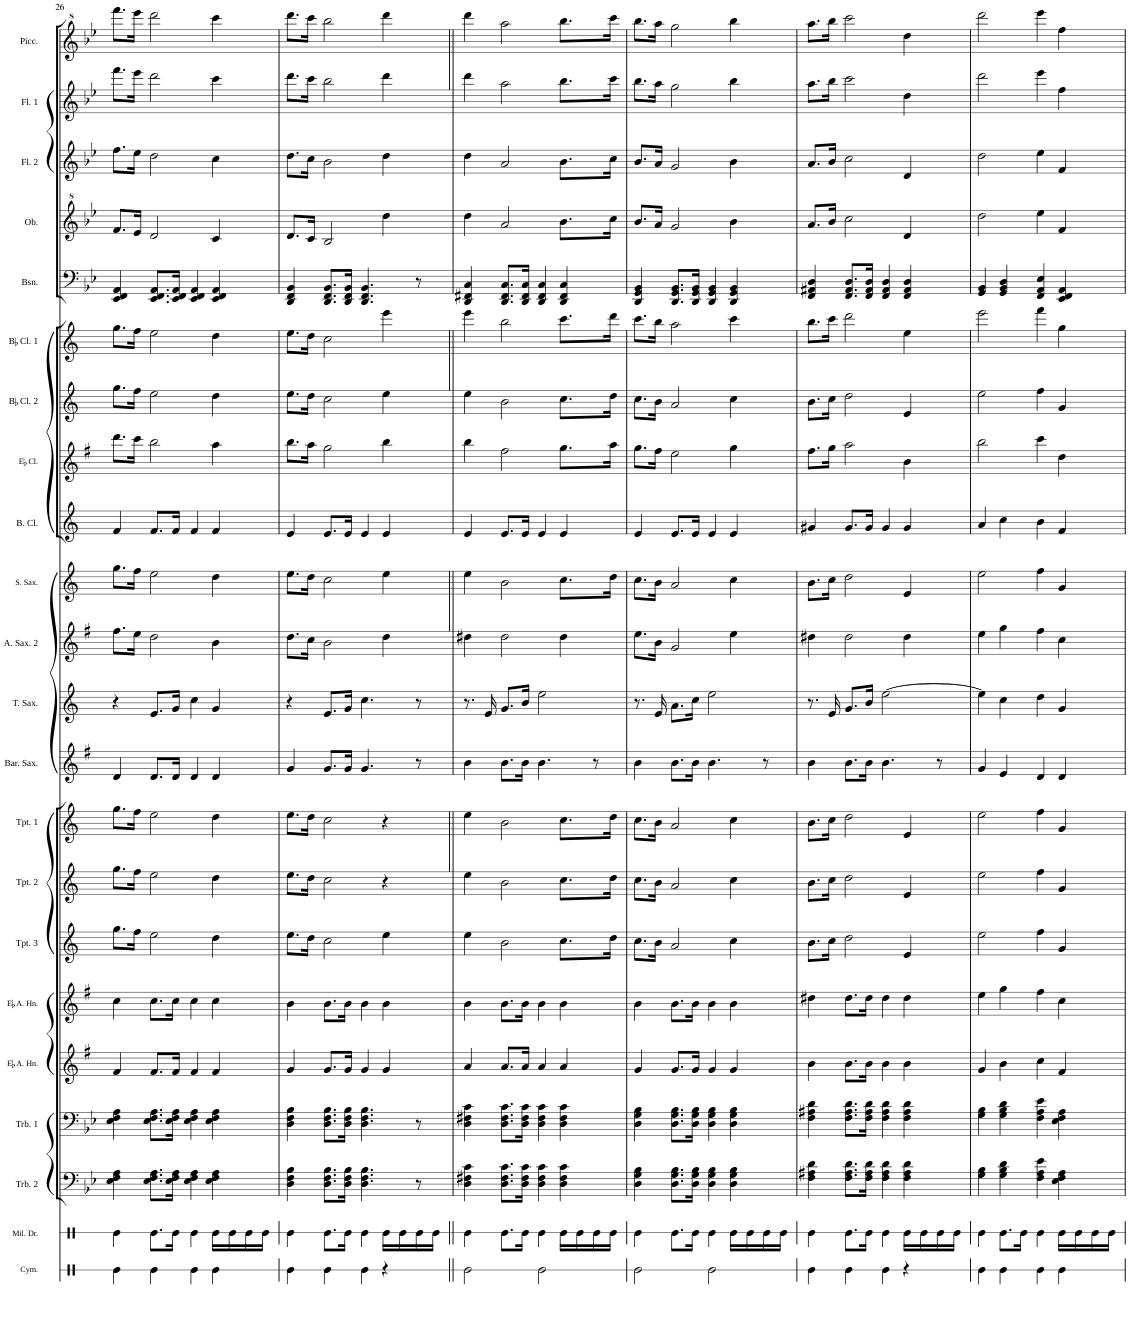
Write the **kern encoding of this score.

**kern	**kern	**kern	**kern	**kern	**kern	**kern	**kern	**kern	**kern	**kern	**kern	**kern	**kern	**kern	**kern	**kern	**kern	**kern	**kern	**kern	**kern
*part22	*part21	*part20	*part19	*part18	*part17	*part16	*part15	*part14	*part13	*part12	*part11	*part10	*part9	*part8	*part7	*part6	*part5	*part4	*part3	*part2	*part1
*staff22	*staff21	*staff20	*staff19	*staff18	*staff17	*staff16	*staff15	*staff14	*staff13	*staff12	*staff11	*staff10	*staff9	*staff8	*staff7	*staff6	*staff5	*staff4	*staff3	*staff2	*staff1
*I"Cymbal	*I"Military Drum	*I"Trombone 2	*I"Trombone 1	*I"EaccidentalFlat Alto Horn	*I"EaccidentalFlat Alto Horn	*I"BaccidentalFlat Trumpet 3	*I"BaccidentalFlat Trumpet 2	*I"BaccidentalFlat Trumpet 1	*I"Baritone Saxophone	*I"Tenor Saxophone	*I"Alto Saxophone 2	*I"Soprano Saxophone	*I"Bass Clarinet	*I"EaccidentalFlat Clarinet	*I"BaccidentalFlat Clarinet 2	*I"BaccidentalFlat Clarinet 1	*I"Bassoon	*I"Oboe	*I"Flute 2	*I"Flute 1	*I"Piccolo
*I'Cym.	*I'Mil. Dr.	*I'Trb. 2	*I'Trb. 1	*I'EaccidentalFlat A. Hn.	*I'EaccidentalFlat A. Hn.	*I'Tpt. 3	*I'Tpt. 2	*I'Tpt. 1	*I'Bar. Sax.	*I'T. Sax.	*I'A. Sax. 2	*I'S. Sax.	*I'B. Cl.	*I'EaccidentalFlat Cl.	*I'BaccidentalFlat Cl. 2	*I'BaccidentalFlat Cl. 1	*I'Bsn.	*I'Ob.	*I'Fl. 2	*I'Fl. 1	*I'Picc.
!!LO:PB:g=z
*clefX	*clefX	*clefF4	*clefF4	*clefG2	*clefG2	*clefG2	*clefG2	*clefG2	*clefG2	*clefG2	*clefG2	*clefG2	*clefG2	*clefG2	*clefG2	*clefG2	*clefF4	*clefG^2	*clefG2	*clefG2	*clefG^2
*	*	*	*	*Trd5c9	*Trd5c9	*Trd1c2	*Trd1c2	*Trd1c2	*Trd12c21	*Trd8c14	*Trd5c9	*Trd1c2	*Trd8c14	*Trd-2c-3	*Trd1c2	*Trd1c2	*	*	*	*	*Trd-7c-12
*k[]	*k[]	*k[b-e-]	*k[b-e-]	*k[f#]	*k[f#]	*k[]	*k[]	*k[]	*k[f#]	*k[]	*k[f#]	*k[]	*k[]	*k[f#]	*k[]	*k[]	*k[b-e-]	*k[b-e-]	*k[b-e-]	*k[b-e-]	*k[b-e-]
*M4/4	*M4/4	*M4/4	*M4/4	*M4/4	*M4/4	*M4/4	*M4/4	*M4/4	*M4/4	*M4/4	*M4/4	*M4/4	*M4/4	*M4/4	*M4/4	*M4/4	*M4/4	*M4/4	*M4/4	*M4/4	*M4/4
=26	=26	=26	=26	=26	=26	=26	=26	=26	=26	=26	=26	=26	=26	=26	=26	=26	=26	=26	=26	=26	=26
4Re\	4Re\	4E-\ 4F\ 4A\	4E-\ 4F\ 4A\	4f#/	4cc\	8.gg\L	8.gg\L	8.gg\L	4d/	4r	8.ff#\L	8.gg\L	4f/	8.ddd\L	8.gg\L	8.gg\L	4EE-/ 4FF/ 4AA/	8.ff/L	8.ff\L	8.fff\L	8.ffff\L
.	.	.	.	.	.	16ff\Jk	16ff\Jk	16ff\Jk	.	.	16ee\Jk	16ff\Jk	.	16ccc\Jk	16ff\Jk	16ff\Jk	.	16ee-/Jk	16ee-\Jk	16eee-\Jk	16eeee-\Jk
4Re\	8.Re\L	8.E-\ 8.F\ 8.A\L	8.E-\ 8.F\ 8.A\L	8.f#/L	8.cc\L	2ee\	2ee\	2ee\	8.d/L	8.e/L	2dd\	2ee\	8.f/L	2bb\	2ee\	2ee\	8.EE-/ 8.FF/ 8.AA/L	2dd/	2dd\	2ddd\	2dddd\
.	16Re\Jk	16E-\ 16F\ 16A\Jk	16E-\ 16F\ 16A\Jk	16f#/Jk	16cc\Jk	.	.	.	16d/Jk	16g/Jk	.	.	16f/Jk	.	.	.	16EE-/ 16FF/ 16AA/Jk	.	.	.	.
4Re\	4Re\	4E-\ 4F\ 4A\	4E-\ 4F\ 4A\	4f#/	4cc\	.	.	.	4d/	4cc\	.	.	4f/	.	.	.	4EE-/ 4FF/ 4AA/	.	.	.	.
4Re\	16Re\LL	4E-\ 4F\ 4A\	4E-\ 4F\ 4A\	4f#/	4cc\	4dd\	4dd\	4dd\	4d/	4g/	4b\	4dd\	4f/	4aa\	4dd\	4dd\	4EE-/ 4FF/ 4AA/	4cc/	4cc\	4ccc\	4cccc\
.	16Re\	.	.	.	.	.	.	.	.	.	.	.	.	.	.	.	.	.	.	.	.
.	16Re\	.	.	.	.	.	.	.	.	.	.	.	.	.	.	.	.	.	.	.	.
.	16Re\JJ	.	.	.	.	.	.	.	.	.	.	.	.	.	.	.	.	.	.	.	.
=27	=27	=27	=27	=27	=27	=27	=27	=27	=27	=27	=27	=27	=27	=27	=27	=27	=27	=27	=27	=27	=27
4Re\	4Re\	4D\ 4F\ 4B-\	4D\ 4F\ 4B-\	4g/	4b\	8.ee\L	8.ee\L	8.ee\L	4g/	4r	8.dd\L	8.ee\L	4e/	8.bb\L	8.ee\L	8.ee\L	4DD/ 4FF/ 4BB-/	8.dd/L	8.dd\L	8.ddd\L	8.dddd\L
.	.	.	.	.	.	16dd\Jk	16dd\Jk	16dd\Jk	.	.	16cc\Jk	16dd\Jk	.	16aa\Jk	16dd\Jk	16dd\Jk	.	16cc/Jk	16cc\Jk	16ccc\Jk	16cccc\Jk
4Re\	8.Re\L	8.D\ 8.F\ 8.B-\L	8.D\ 8.F\ 8.B-\L	8.g/L	8.b\L	2cc\	2cc\	2cc\	8.g/L	8.e/L	2b\	2cc\	8.e/L	2gg\	2cc\	2cc\	8.DD/ 8.FF/ 8.BB-/L	2b-/	2b-\	2bb-\	2bbb-\
.	16Re\Jk	16D\ 16F\ 16B-\Jk	16D\ 16F\ 16B-\Jk	16g/Jk	16b\Jk	.	.	.	16g/Jk	16g/Jk	.	.	16e/Jk	.	.	.	16DD/ 16FF/ 16BB-/Jk	.	.	.	.
4Re\	4Re\	4.D\ 4.F\ 4.B-\	4.D\ 4.F\ 4.B-\	4g/	4b\	.	.	.	4.g/	4.cc\	.	.	4e/	.	.	.	4.DD/ 4.FF/ 4.BB-/	.	.	.	.
4r	16Re\LL	.	.	4g/	4b\	4ee\	4r	4r	.	.	4dd\	4ee\	4e/	4bb\	4ee\	4eee\	.	4ddd\	4dd\	4ddd\	4dddd\
.	16Re\	.	.	.	.	.	.	.	.	.	.	.	.	.	.	.	.	.	.	.	.
.	16Re\	8r	8r	.	.	.	.	.	8r	8r	.	.	.	.	.	.	8r	.	.	.	.
.	16Re\JJ	.	.	.	.	.	.	.	.	.	.	.	.	.	.	.	.	.	.	.	.
=28||	=28||	=28||	=28||	=28||	=28||	=28||	=28||	=28||	=28||	=28||	=28||	=28||	=28||	=28||	=28||	=28||	=28||	=28||	=28||	=28||	=28||
2Re\	4Re\	4D\ 4F#X\ 4c\	4D\ 4F#X\ 4c\	4a/	4b\	4ee\	4ee\	4ee\	4b\	8.r	4dd#X\	4ee\	4e/	4bb\	4ee\	4eee\	4DD/ 4FF#X/ 4C/	4ddd\	4dd\	4ddd\	4dddd\
.	.	.	.	.	.	.	.	.	.	16e/	.	.	.	.	.	.	.	.	.	.	.
.	8.Re\L	8.D\ 8.F#\ 8.c\L	8.D\ 8.F#\ 8.c\L	8.a/L	8.b\L	2b\	2b\	2b\	8.b\L	8.g/L	2dd#\	2b\	8.e/L	2ff#\	2b\	2bb\	8.DD/ 8.FF#/ 8.C/L	2aa/	2a/	2aa\	2aaa\
.	16Re\Jk	16D\ 16F#\ 16c\Jk	16D\ 16F#\ 16c\Jk	16a/Jk	16b\Jk	.	.	.	16b\Jk	16b/Jk	.	.	16e/Jk	.	.	.	16DD/ 16FF#/ 16C/Jk	.	.	.	.
2Re\	4Re\	4D\ 4F#\ 4c\	4D\ 4F#\ 4c\	4a/	4b\	.	.	.	4.b\	2ee\	.	.	4e/	.	.	.	4DD/ 4FF#/ 4C/	.	.	.	.
.	16Re\LL	4D\ 4F#\ 4c\	4D\ 4F#\ 4c\	4a/	4b\	8.cc\L	8.cc\L	8.cc\L	.	.	4dd#\	8.cc\L	4e/	8.gg\L	8.cc\L	8.ccc\L	4DD/ 4FF#/ 4C/	8.bb-\L	8.b-\L	8.bb-\L	8.bbb-\L
.	16Re\	.	.	.	.	.	.	.	.	.	.	.	.	.	.	.	.	.	.	.	.
.	16Re\	.	.	.	.	.	.	.	8r	.	.	.	.	.	.	.	.	.	.	.	.
.	16Re\JJ	.	.	.	.	16dd\Jk	16dd\Jk	16dd\Jk	.	.	.	16dd\Jk	.	16aa\Jk	16dd\Jk	16ddd\Jk	.	16ccc\Jk	16cc\Jk	16ccc\Jk	16cccc\Jk
=29	=29	=29	=29	=29	=29	=29	=29	=29	=29	=29	=29	=29	=29	=29	=29	=29	=29	=29	=29	=29	=29
2Re\	4Re\	4D\ 4G\ 4B-\	4D\ 4G\ 4B-\	4g/	4b\	8.cc\L	8.cc\L	8.cc\L	4b\	8.r	8.ee\L	8.cc\L	4e/	8.gg\L	8.cc\L	8.ccc\L	4DD/ 4GG/ 4BB-/	8.bb-/L	8.b-/L	8.bb-\L	8.bbb-\L
.	.	.	.	.	.	16b\Jk	16b\Jk	16b\Jk	.	16e/	16b\Jk	16b\Jk	.	16ff#\Jk	16b\Jk	16bb\Jk	.	16aa/Jk	16a/Jk	16aa\Jk	16aaa\Jk
.	8.Re\L	8.D\ 8.G\ 8.B-\L	8.D\ 8.G\ 8.B-\L	8.g/L	8.b\L	2a/	2a/	2a/	8.b\L	8.a\L	2g/	2a/	8.e/L	2ee\	2a/	2aa\	8.DD/ 8.GG/ 8.BB-/L	2gg/	2g/	2gg\	2ggg\
.	16Re\Jk	16D\ 16G\ 16B-\Jk	16D\ 16G\ 16B-\Jk	16g/Jk	16b\Jk	.	.	.	16b\Jk	16cc\Jk	.	.	16e/Jk	.	.	.	16DD/ 16GG/ 16BB-/Jk	.	.	.	.
2Re\	4Re\	4D\ 4G\ 4B-\	4D\ 4G\ 4B-\	4g/	4b\	.	.	.	4.b\	2ee\	.	.	4e/	.	.	.	4DD/ 4GG/ 4BB-/	.	.	.	.
.	16Re\LL	4D\ 4G\ 4B-\	4D\ 4G\ 4B-\	4g/	4b\	4cc\	4cc\	4cc\	.	.	4ee\	4cc\	4e/	4gg\	4cc\	4ccc\	4DD/ 4GG/ 4BB-/	4bb-\	4b-\	4bb-\	4bbb-\
.	16Re\	.	.	.	.	.	.	.	.	.	.	.	.	.	.	.	.	.	.	.	.
.	16Re\	.	.	.	.	.	.	.	8r	.	.	.	.	.	.	.	.	.	.	.	.
.	16Re\JJ	.	.	.	.	.	.	.	.	.	.	.	.	.	.	.	.	.	.	.	.
=30	=30	=30	=30	=30	=30	=30	=30	=30	=30	=30	=30	=30	=30	=30	=30	=30	=30	=30	=30	=30	=30
4Re\	4Re\	4F\ 4A#X\ 4d\	4F\ 4A#X\ 4d\	4b\	4dd#X\	8.b\L	8.b\L	8.b\L	4b\	8.r	4dd#X\	8.b\L	4g#X/	8.ff#\L	8.b\L	8.bb\L	4FF/ 4AA#X/ 4D/	8.aa/L	8.a/L	8.aa\L	8.aaa\L
.	.	.	.	.	.	16cc\Jk	16cc\Jk	16cc\Jk	.	16e/	.	16cc\Jk	.	16gg\Jk	16cc\Jk	16ccc\Jk	.	16bb-/Jk	16b-/Jk	16bb-\Jk	16bbb-\Jk
4Re\	8.Re\L	8.F\ 8.A#\ 8.d\L	8.F\ 8.A#\ 8.d\L	8.b\L	8.dd#\L	2dd\	2dd\	2dd\	8.b\L	8.g/L	2dd#\	2dd\	8.g#/L	2aa\	2dd\	2ddd\	8.FF/ 8.AA#/ 8.D/L	2ccc\	2cc\	2ccc\	2cccc\
.	16Re\Jk	16F\ 16A#\ 16d\Jk	16F\ 16A#\ 16d\Jk	16b\Jk	16dd#\Jk	.	.	.	16b\Jk	16b/Jk	.	.	16g#/Jk	.	.	.	16FF/ 16AA#/ 16D/Jk	.	.	.	.
4Re\	4Re\	4F\ 4A#\ 4d\	4F\ 4A#\ 4d\	4b\	4dd#\	.	.	.	4.b\	[2ee\	.	.	4g#/	.	.	.	4FF/ 4AA#/ 4D/	.	.	.	.
4r	16Re\LL	4F\ 4A#\ 4d\	4F\ 4A#\ 4d\	4b\	4dd#\	4e/	4e/	4e/	.	.	4dd#\	4e/	4g#/	4b\	4e/	4ee\	4FF/ 4AA#/ 4D/	4dd/	4d/	4dd\	4ddd\
.	16Re\	.	.	.	.	.	.	.	.	.	.	.	.	.	.	.	.	.	.	.	.
.	16Re\	.	.	.	.	.	.	.	8r	.	.	.	.	.	.	.	.	.	.	.	.
.	16Re\JJ	.	.	.	.	.	.	.	.	.	.	.	.	.	.	.	.	.	.	.	.
=31	=31	=31	=31	=31	=31	=31	=31	=31	=31	=31	=31	=31	=31	=31	=31	=31	=31	=31	=31	=31	=31
4Re\	4Re\	4G\ 4B-\	4G\ 4B-\	4g/	4ee\	2ee\	2ee\	2ee\	4g/	4ee\]	4ee\	2ee\	4a/	2bb\	2ee\	2eee\	4GG/ 4BB-/	2ddd\	2dd\	2ddd\	2dddd\
4Re\	8.Re\L	4G\ 4B-\ 4d\	4G\ 4B-\ 4d\	4b\	4gg\	.	.	.	4e/	4cc\	4gg\	.	4cc\	.	.	.	4GG/ 4BB-/ 4D/	.	.	.	.
.	16Re\Jk	.	.	.	.	.	.	.	.	.	.	.	.	.	.	.	.	.	.	.	.
4Re\	4Re\	4F\ 4A\ 4e-\	4F\ 4A\ 4e-\	4cc\	4ff#\	4ff\	4ff\	4ff\	4d/	4dd\	4ff#\	4ff\	4b\	4ccc\	4ff\	4fff\	4FF/ 4AA/ 4E-/	4eee-\	4ee-\	4eee-\	4eeee-\
4Re\	16Re\LL	4E-\ 4F\ 4A\	4E-\ 4F\ 4A\	4f#/	4cc\	4g/	4g/	4g/	4d/	4g/	4cc\	4g/	4f/	4dd\	4g/	4gg\	4EE-/ 4FF/ 4AA/	4ff/	4f/	4ff\	4fff\
.	16Re\	.	.	.	.	.	.	.	.	.	.	.	.	.	.	.	.	.	.	.	.
.	16Re\	.	.	.	.	.	.	.	.	.	.	.	.	.	.	.	.	.	.	.	.
.	16Re\JJ	.	.	.	.	.	.	.	.	.	.	.	.	.	.	.	.	.	.	.	.
=	=	=	=	=	=	=	=	=	=	=	=	=	=	=	=	=	=	=	=	=	=
*-	*-	*-	*-	*-	*-	*-	*-	*-	*-	*-	*-	*-	*-	*-	*-	*-	*-	*-	*-	*-	*-
